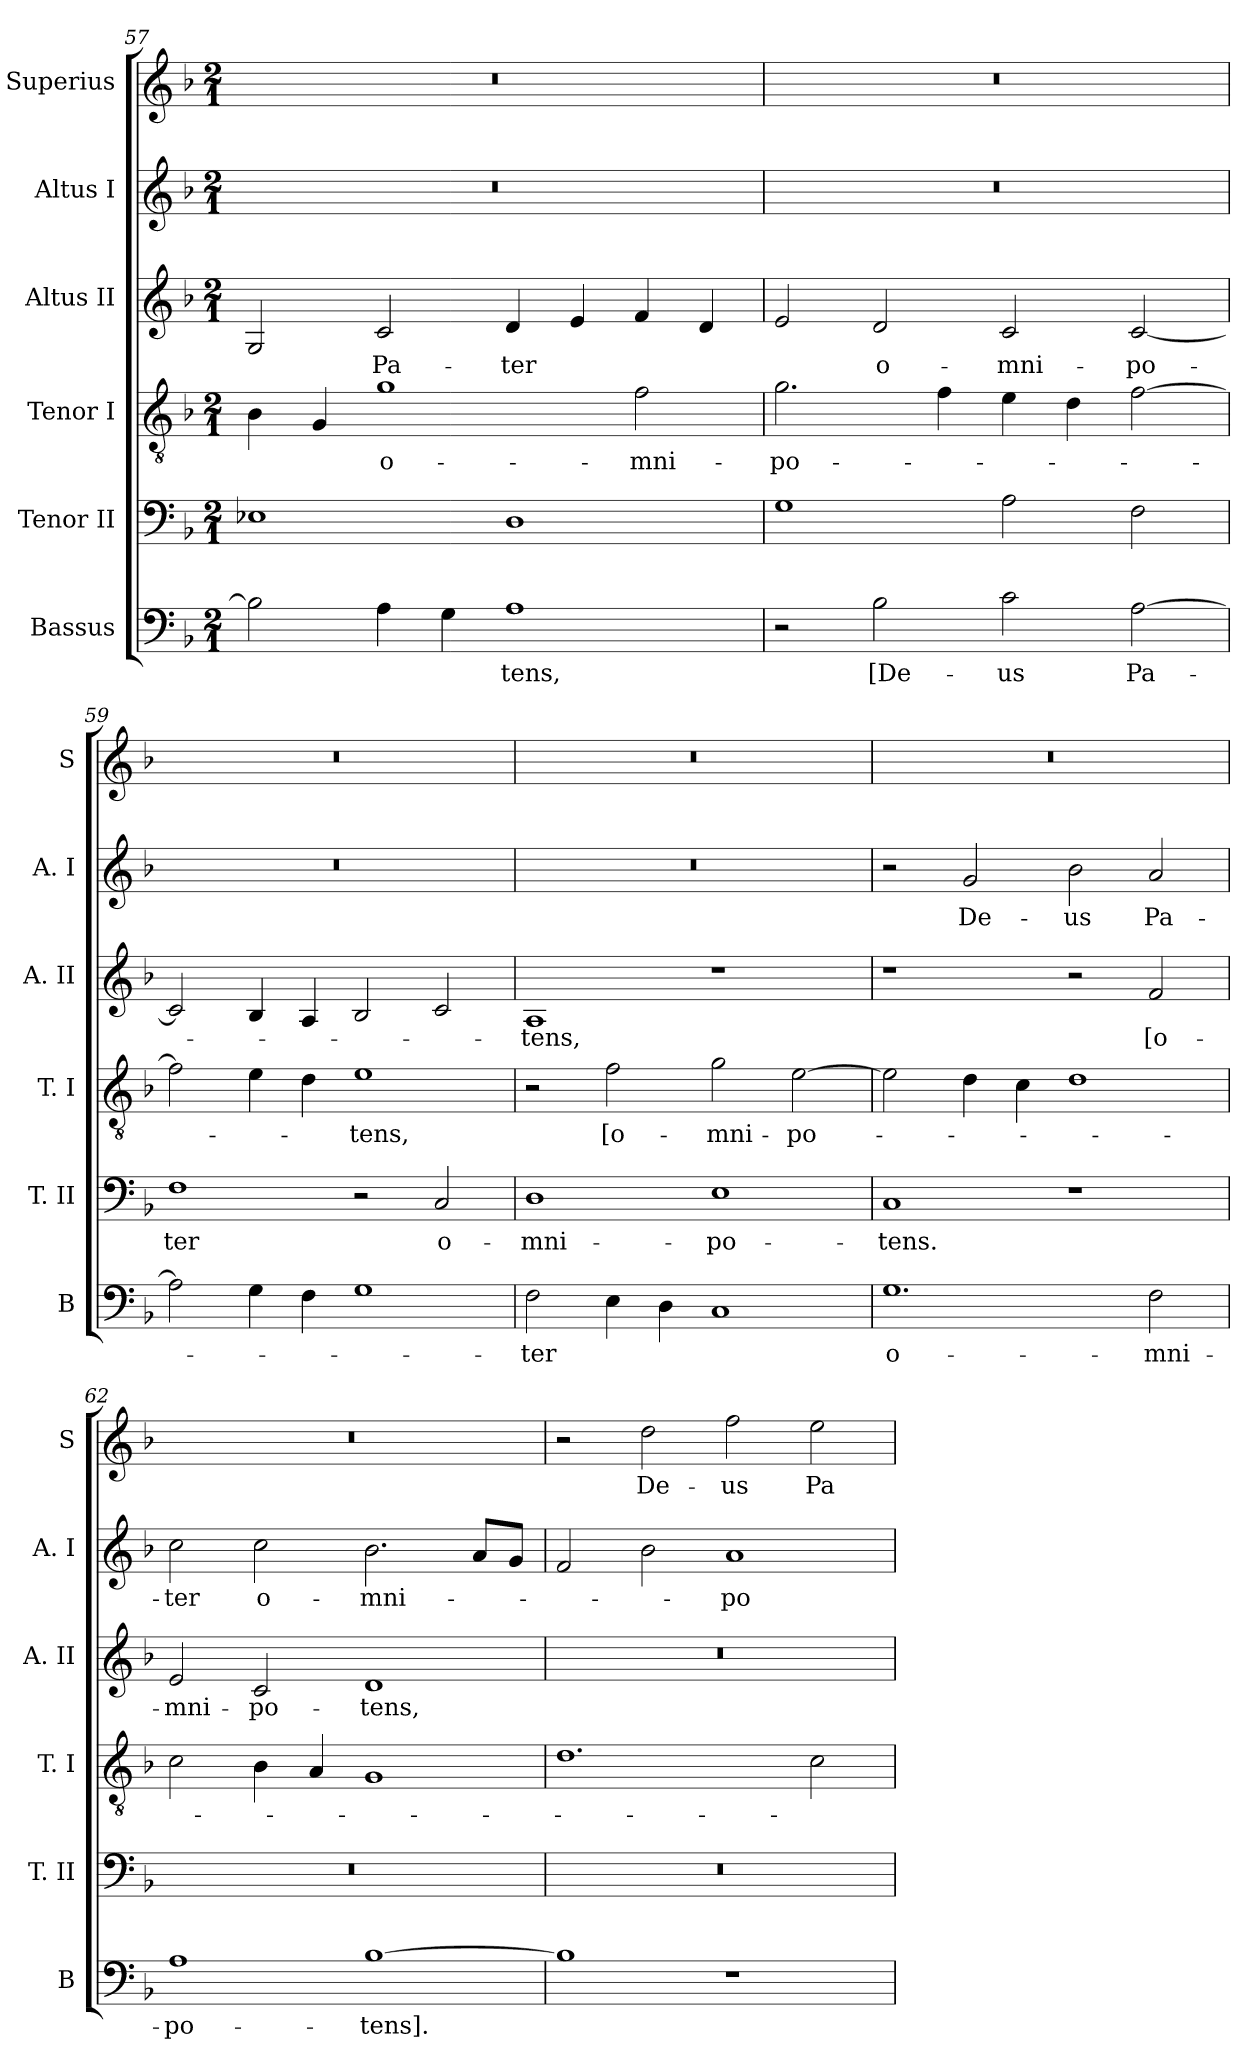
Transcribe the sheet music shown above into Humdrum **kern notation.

**kern	**text	**kern	**text	**kern	**text	**kern	**text	**kern	**text	**kern	**text
*part6	*part6	*part5	*part5	*part4	*part4	*part3	*part3	*part2	*part2	*part1	*part1
*staff6	*staff6	*staff5	*staff5	*staff4	*staff4	*staff3	*staff3	*staff2	*staff2	*staff1	*staff1
*I"Bassus	*	*I"Tenor II	*	*I"Tenor I	*	*I"Altus II	*	*I"Altus I	*	*I"Superius	*
*I'B	*	*I'T. II	*	*I'T. I	*	*I'A. II	*	*I'A. I	*	*I'S	*
*clefF4	*	*clefF4	*	*clefGv2	*	*clefG2	*	*clefG2	*	*clefG2	*
*k[b-]	*	*k[b-]	*	*k[b-]	*	*k[b-]	*	*k[b-]	*	*k[b-]	*
*F:	*	*F:	*	*F:	*	*F:	*	*F:	*	*F:	*
*M2/1	*	*M2/1	*	*M2/1	*	*M2/1	*	*M2/1	*	*M2/1	*
=57	=57	=57	=57	=57	=57	=57	=57	=57	=57	=57	=57
2B-]	.	1E-X	.	4B-	.	2G	.	0r	.	0r	.
.	.	.	.	4G	.	.	.	.	.	.	.
4A	.	.	.	1g	o-	2c	Pa-	.	.	.	.
4G	.	.	.	.	.	.	.	.	.	.	.
1A	-tens,	1D	.	.	.	4d	-ter	.	.	.	.
.	.	.	.	.	.	4e	.	.	.	.	.
.	.	.	.	2f	-mni-	4f	.	.	.	.	.
.	.	.	.	.	.	4d	.	.	.	.	.
=58	=58	=58	=58	=58	=58	=58	=58	=58	=58	=58	=58
2r	.	1G	.	2.g	-po-	2e	.	0r	.	0r	.
2B-	[De-	.	.	.	.	2d	o-	.	.	.	.
.	.	.	.	4f	.	.	.	.	.	.	.
2c	-us	2A	.	4e	.	2c	-mni-	.	.	.	.
.	.	.	.	4d	.	.	.	.	.	.	.
[2A	Pa-	2F	.	[2f	.	[2c	-po-	.	.	.	.
=59	=59	=59	=59	=59	=59	=59	=59	=59	=59	=59	=59
2A]	.	1F	-ter	2f]	.	2c]	.	0r	.	0r	.
4G	.	.	.	4e	.	4B-	.	.	.	.	.
4F	.	.	.	4d	.	4A	.	.	.	.	.
1G	.	2r	.	1e	-tens,	2B-	.	.	.	.	.
.	.	2C	o-	.	.	2c	.	.	.	.	.
=60	=60	=60	=60	=60	=60	=60	=60	=60	=60	=60	=60
2F	-ter	1D	-mni-	2r	.	1A	-tens,	0r	.	0r	.
4E	.	.	.	2f	[o-	.	.	.	.	.	.
4D	.	.	.	.	.	.	.	.	.	.	.
1C	.	1E	-po-	2g	-mni-	1r	.	.	.	.	.
.	.	.	.	[2e	-po-	.	.	.	.	.	.
=61	=61	=61	=61	=61	=61	=61	=61	=61	=61	=61	=61
1.G	o-	1C	-tens.	2e]	.	1r	.	2r	.	0r	.
.	.	.	.	4d	.	.	.	2g	De-	.	.
.	.	.	.	4c	.	.	.	.	.	.	.
.	.	1r	.	1d	.	2r	.	2b-	-us	.	.
2F	-mni-	.	.	.	.	2f	[o-	2a	Pa-	.	.
=62	=62	=62	=62	=62	=62	=62	=62	=62	=62	=62	=62
1A	-po-	0r	.	2c	.	2e	-mni-	2cc	-ter	0r	.
.	.	.	.	4B-	.	2c	-po-	2cc	o-	.	.
.	.	.	.	4A	.	.	.	.	.	.	.
[1B-	-tens].	.	.	1G	.	1d	-tens,	2.b-	-mni-	.	.
.	.	.	.	.	.	.	.	8aL	.	.	.
.	.	.	.	.	.	.	.	8gJ	.	.	.
=63	=63	=63	=63	=63	=63	=63	=63	=63	=63	=63	=63
1B-]	.	0r	.	1.d	.	0r	.	2f	.	2r	.
.	.	.	.	.	.	.	.	2b-	.	2dd	De-
1r	.	.	.	.	.	.	.	1a	-po-	2ff	-us
.	.	.	.	2c	.	.	.	.	.	2ee	Pa-
=	=	=	=	=	=	=	=	=	=	=	=
*-	*-	*-	*-	*-	*-	*-	*-	*-	*-	*-	*-
